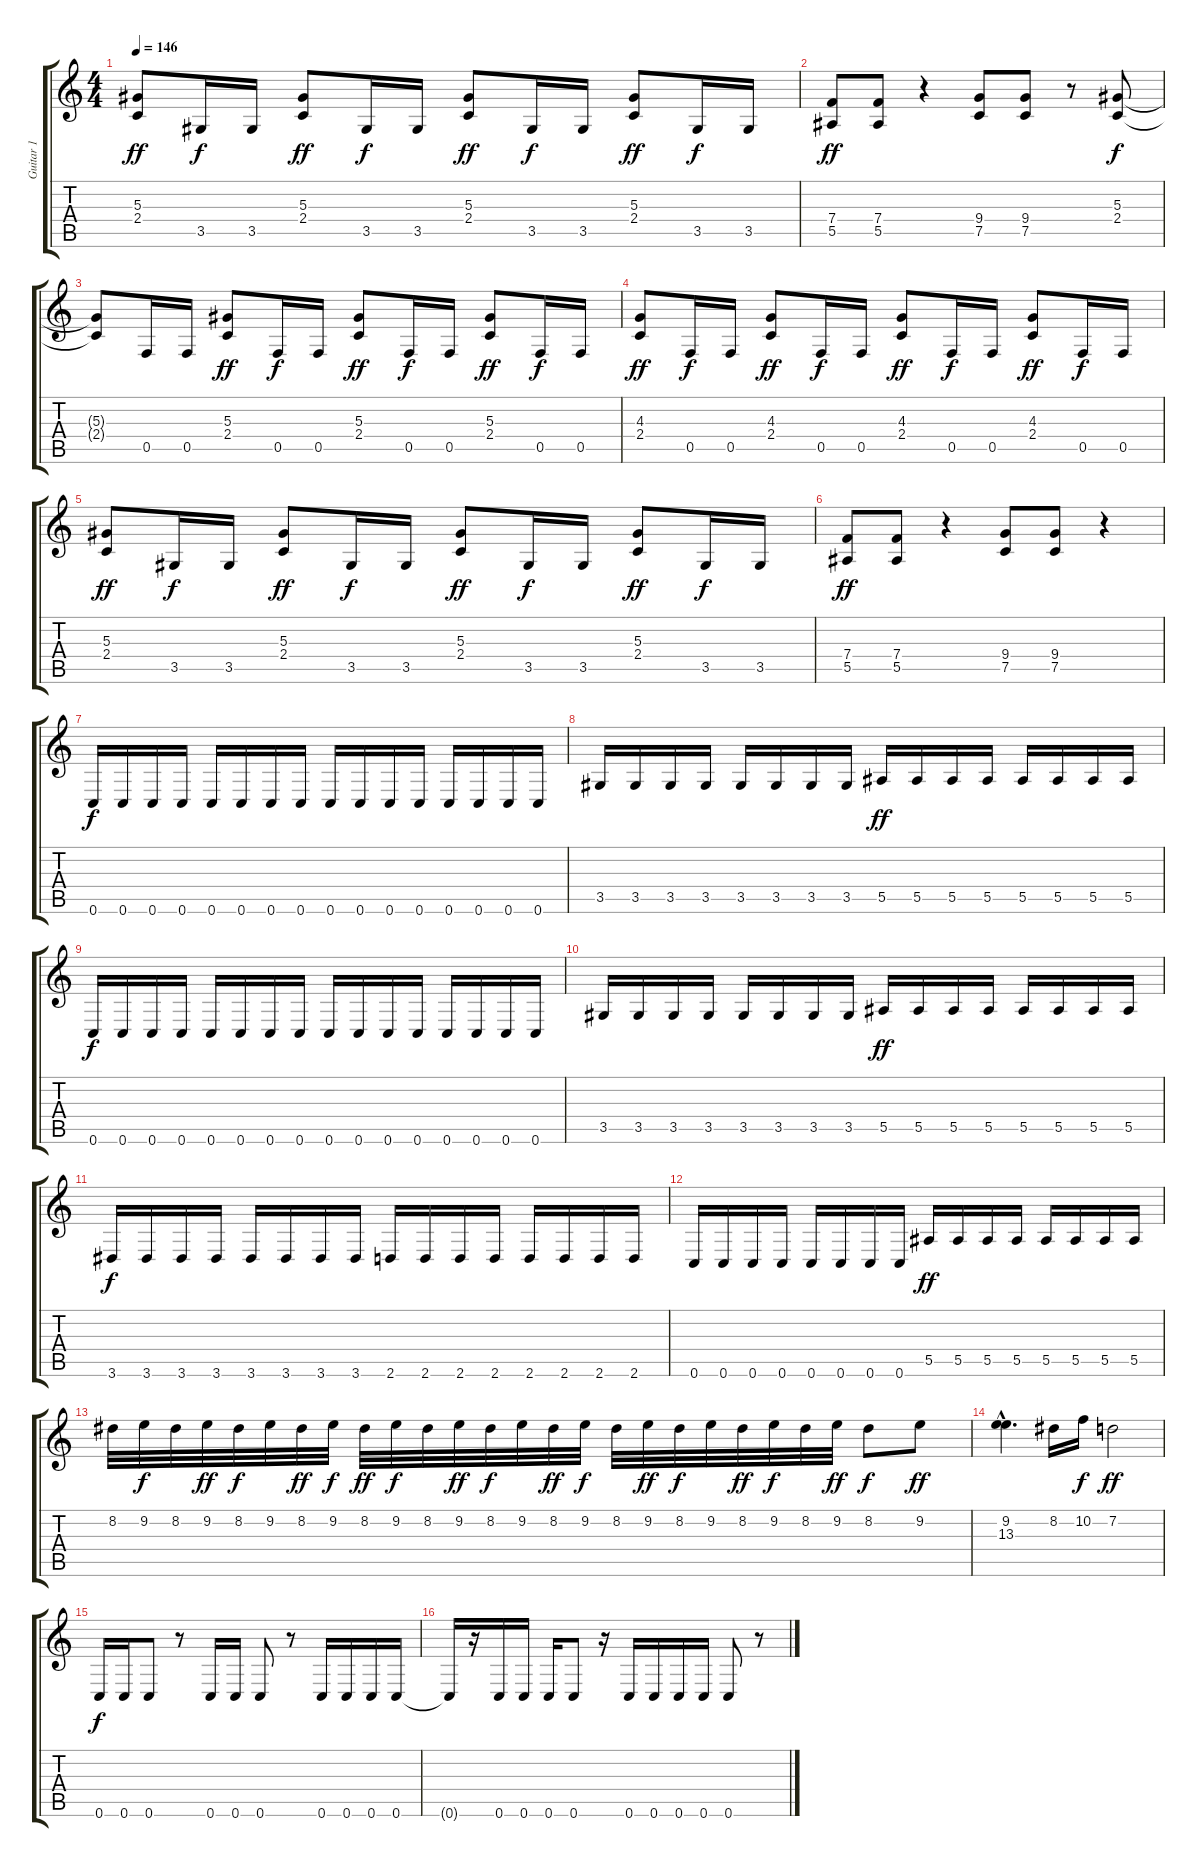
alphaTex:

\track ("Guitar 1" "Guitar 1") {instrument overdrivenguitar}
\staff {score tabs}
\tuning (C4 G3 Eb3 Bb2 F2 C2) {hide}
\ts (4 4)
\tempo 146
\clef g2
\ks c
(5.3 2.4).8{dy ff} 3.5.16{dy f} 3.5.16 (5.3 2.4).8{dy ff} 3.5.16{dy f} 3.5.16 (5.3 2.4).8{dy ff} 3.5.16{dy f} 3.5.16 (5.3 2.4).8{dy ff} 3.5.16{dy f} 3.5.16 |
(7.4 5.5).8{dy ff} (7.4 5.5).8 r.4 (9.4 7.5).8 (9.4 7.5).8 r.8 (5.3 2.4).8{dy f} |
(5.3{t} 2.4{t}).8 0.5.16 0.5.16 (5.3 2.4).8{dy ff} 0.5.16{dy f} 0.5.16 (5.3 2.4).8{dy ff} 0.5.16{dy f} 0.5.16 (5.3 2.4).8{dy ff} 0.5.16{dy f} 0.5.16 |
(4.3 2.4).8{dy ff} 0.5.16{dy f} 0.5.16 (4.3 2.4).8{dy ff} 0.5.16{dy f} 0.5.16 (4.3 2.4).8{dy ff} 0.5.16{dy f} 0.5.16 (4.3 2.4).8{dy ff} 0.5.16{dy f} 0.5.16 |
(5.3 2.4).8{dy ff} 3.5.16{dy f} 3.5.16 (5.3 2.4).8{dy ff} 3.5.16{dy f} 3.5.16 (5.3 2.4).8{dy ff} 3.5.16{dy f} 3.5.16 (5.3 2.4).8{dy ff} 3.5.16{dy f} 3.5.16 |
(7.4 5.5).8{dy ff} (7.4 5.5).8 r.4 (9.4 7.5).8 (9.4 7.5).8 r.4 |
0.6.16{dy f} 0.6.16 0.6.16 0.6.16 0.6.16 0.6.16 0.6.16 0.6.16 0.6.16 0.6.16 0.6.16 0.6.16 0.6.16 0.6.16 0.6.16 0.6.16 |
3.5.16 3.5.16 3.5.16 3.5.16 3.5.16 3.5.16 3.5.16 3.5.16 5.5.16{dy ff} 5.5.16 5.5.16 5.5.16 5.5.16 5.5.16 5.5.16 5.5.16 |
0.6.16{dy f} 0.6.16 0.6.16 0.6.16 0.6.16 0.6.16 0.6.16 0.6.16 0.6.16 0.6.16 0.6.16 0.6.16 0.6.16 0.6.16 0.6.16 0.6.16 |
3.5.16 3.5.16 3.5.16 3.5.16 3.5.16 3.5.16 3.5.16 3.5.16 5.5.16{dy ff} 5.5.16 5.5.16 5.5.16 5.5.16 5.5.16 5.5.16 5.5.16 |
3.6.16{dy f} 3.6.16 3.6.16 3.6.16 3.6.16 3.6.16 3.6.16 3.6.16 2.6.16 2.6.16 2.6.16 2.6.16 2.6.16 2.6.16 2.6.16 2.6.16 |
0.6.16 0.6.16 0.6.16 0.6.16 0.6.16 0.6.16 0.6.16 0.6.16 5.5.16{dy ff} 5.5.16 5.5.16 5.5.16 5.5.16 5.5.16 5.5.16 5.5.16 |
8.2.32 9.2.32{dy f} 8.2.32 9.2.32{dy ff} 8.2.32{dy f} 9.2.32 8.2.32{dy ff} 9.2.32{dy f} 8.2.32{dy ff} 9.2.32{dy f} 8.2.32 9.2.32{dy ff} 8.2.32{dy f} 9.2.32 8.2.32{dy ff} 9.2.32{dy f} 8.2.32 9.2.32{dy ff} 8.2.32{dy f} 9.2.32 8.2.32{dy ff} 9.2.32{dy f} 8.2.32 9.2.32{dy ff} 8.2.8{dy f} 9.2.8{dy ff} |
(9.2{hac} 13.3{hac}).4{d} 8.2.16 10.2.16{dy f} 7.2.2{dy ff} |
0.6.16{dy f} 0.6.16 0.6.8 r.8 0.6.16 0.6.16 0.6.8 r.8 0.6.16 0.6.16 0.6.16 0.6.16 |
0.6{t}.16 r.16 0.6.16 0.6.16 0.6.16 0.6.8 r.16 0.6.16 0.6.16 0.6.16 0.6.16 0.6.8 r.8
